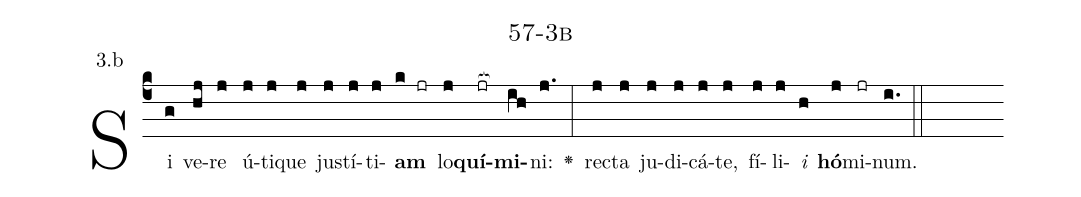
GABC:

name: 57-3b;
annotation: 3.b;
%%
(c4)Si(g) ve(hj)re(j) ú(j)ti(j)que(j) jus(j)tí(j)ti(j)<b>am</b>(k jr) lo(j)<b>quí</b>(jr[ocb:1{])<b>mi</b>(ih[ocb:0}])ni:(j.) <v>\greheightstar</v>(:) rec(j)ta(j) ju(j)di(j)cá(j)te,(j) fí(j)li(j)<i>i</i>(h) <b>hó</b>(j)mi(jr)num.(i.) (::)


%E(j) u(j) o(j) u(h) a(j) e.(i.) (::)
